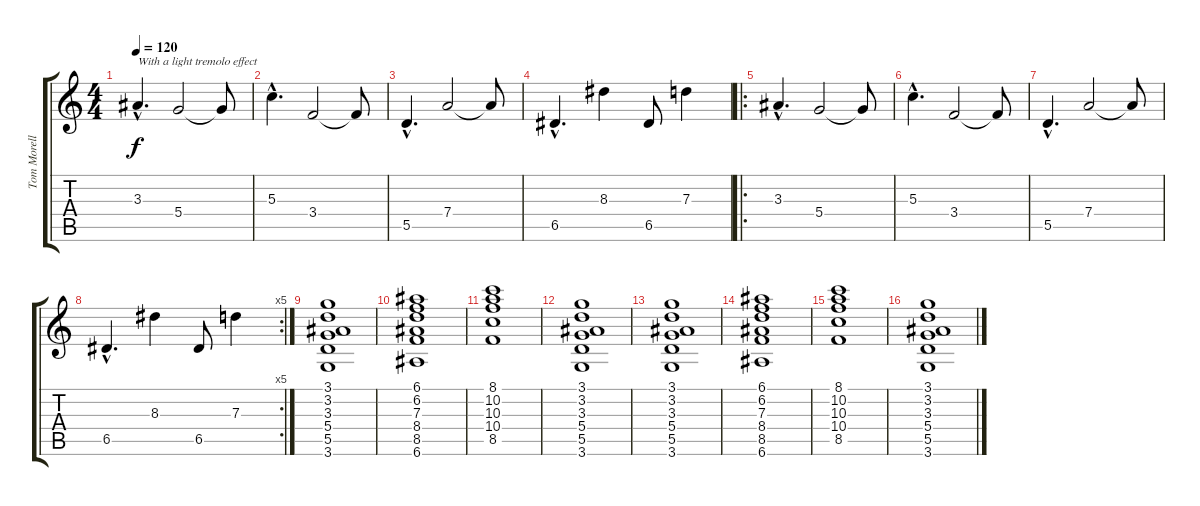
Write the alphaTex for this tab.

\track ("Tom Morello (Guitar)" "Tom Morell") {instrument acousticguitarsteel}
\staff {score tabs}
\tuning (E4 B3 G3 D3 A2 E2) {hide}
\ts (4 4)
\tempo 120
\clef g2
\ks c
3.3{hac}.4{d txt "With a light tremolo effect" dy f instrument acousticguitarsteel} 5.4.2 5.4{t}.8 |
5.3{hac}.4{d} 3.4.2 3.4{t}.8 |
5.5{hac}.4{d} 7.4.2 7.4{t}.8 |
6.5{hac}.4{d} 8.3.4 6.5.8 7.3.4 |
\ro
3.3{hac}.4{d} 5.4.2 5.4{t}.8 |
5.3{hac}.4{d} 3.4.2 3.4{t}.8 |
5.5{hac}.4{d} 7.4.2 7.4{t}.8 |
\rc 5
6.5{hac}.4{d} 8.3.4 6.5.8 7.3.4 |
(3.1 3.2 3.3 5.4 5.5 3.6).1 |
(6.1 6.2 7.3 8.4 8.5 6.6).1 |
(8.1 10.2 10.3 10.4 8.5).1 |
(3.1 3.2 3.3 5.4 5.5 3.6).1 |
(3.1 3.2 3.3 5.4 5.5 3.6).1 |
(6.1 6.2 7.3 8.4 8.5 6.6).1 |
(8.1 10.2 10.3 10.4 8.5).1 |
(3.1 3.2 3.3 5.4 5.5 3.6).1
